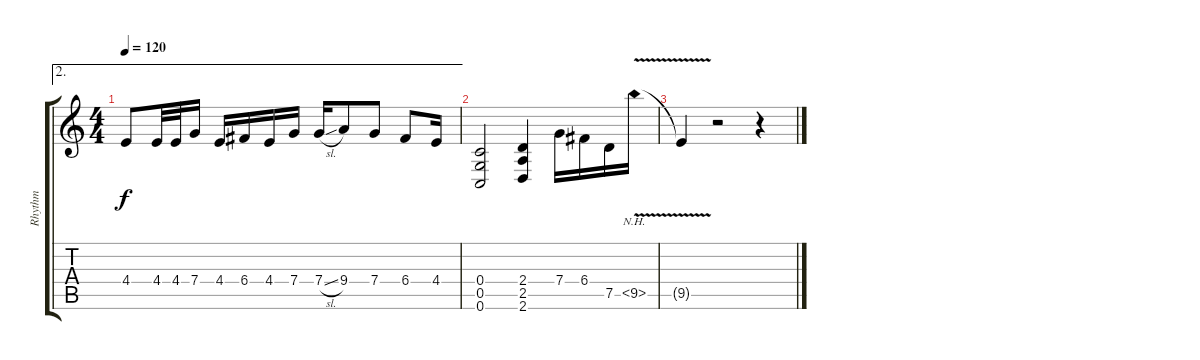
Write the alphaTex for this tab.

\track ("Rhythm" "Rhythm") {instrument overdrivenguitar}
\staff {score tabs}
\tuning (D4 A3 F3 C3 G2 C2) {hide}
\ae 2
\ts (4 4)
\tempo 120
\clef g2
\ks c
4.4.8{dy f} 4.4.32 4.4.32 7.4.16 4.4.16 6.4.16 4.4.16 7.4.16 7.4{sl}.16 9.4.8 7.4.8 6.4.8 4.4.16 |
(0.4 0.5 0.6).2 (2.4 2.5 2.6).4 7.4.16 6.4.16 7.5.16 9.5{nh v}.16 |
9.5{t}.4 r.2 r.4
